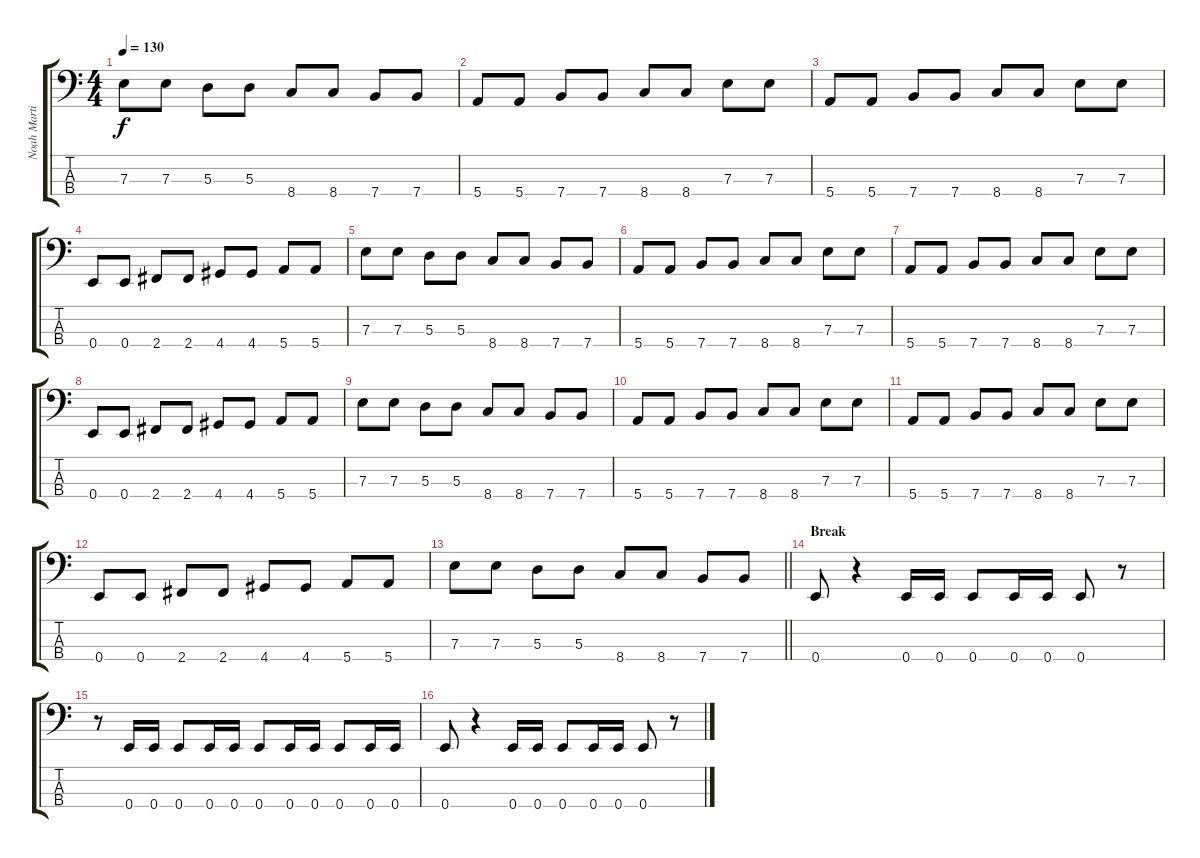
\track ("Noah Martin" "Noah Marti") {instrument electricbassfinger}
\staff {score tabs}
\tuning (G2 D2 A1 E1) {hide}
\ts (4 4)
\tempo 130
\clef f4
\ks c
7.3.8{dy f} 7.3.8 5.3.8 5.3.8 8.4.8 8.4.8 7.4.8 7.4.8 |
5.4.8 5.4.8 7.4.8 7.4.8 8.4.8 8.4.8 7.3.8 7.3.8 |
5.4.8 5.4.8 7.4.8 7.4.8 8.4.8 8.4.8 7.3.8 7.3.8 |
0.4.8 0.4.8 2.4.8 2.4.8 4.4.8 4.4.8 5.4.8 5.4.8 |
7.3.8 7.3.8 5.3.8 5.3.8 8.4.8 8.4.8 7.4.8 7.4.8 |
5.4.8 5.4.8 7.4.8 7.4.8 8.4.8 8.4.8 7.3.8 7.3.8 |
5.4.8 5.4.8 7.4.8 7.4.8 8.4.8 8.4.8 7.3.8 7.3.8 |
0.4.8 0.4.8 2.4.8 2.4.8 4.4.8 4.4.8 5.4.8 5.4.8 |
7.3.8 7.3.8 5.3.8 5.3.8 8.4.8 8.4.8 7.4.8 7.4.8 |
5.4.8 5.4.8 7.4.8 7.4.8 8.4.8 8.4.8 7.3.8 7.3.8 |
5.4.8 5.4.8 7.4.8 7.4.8 8.4.8 8.4.8 7.3.8 7.3.8 |
0.4.8 0.4.8 2.4.8 2.4.8 4.4.8 4.4.8 5.4.8 5.4.8 |
\barLineRight lightlight
7.3.8 7.3.8 5.3.8 5.3.8 8.4.8 8.4.8 7.4.8 7.4.8 |
\section ("" "Break")
0.4.8 r.4 0.4.16 0.4.16 0.4.8 0.4.16 0.4.16 0.4.8 r.8 |
r.8 0.4.16 0.4.16 0.4.8 0.4.16 0.4.16 0.4.8 0.4.16 0.4.16 0.4.8 0.4.16 0.4.16 |
0.4.8 r.4 0.4.16 0.4.16 0.4.8 0.4.16 0.4.16 0.4.8 r.8
